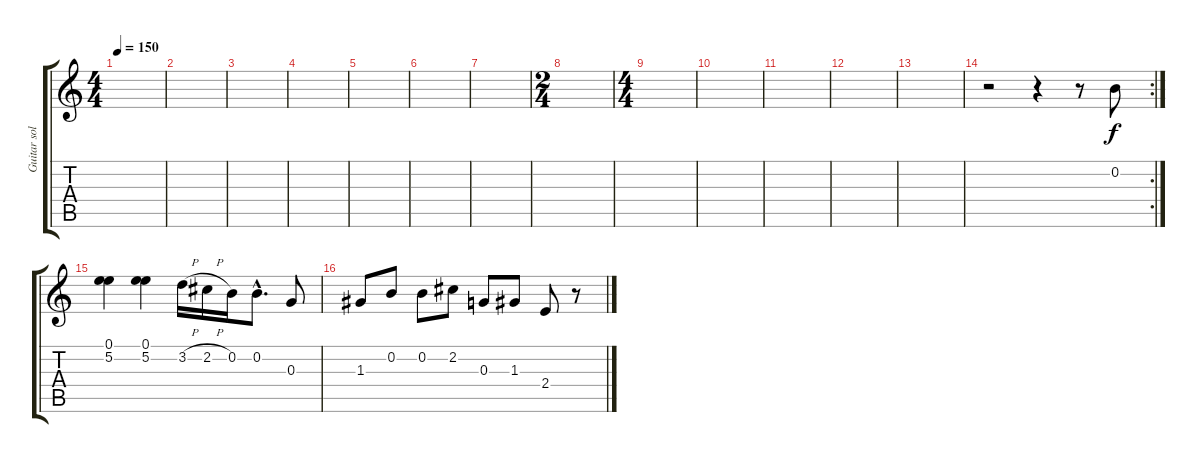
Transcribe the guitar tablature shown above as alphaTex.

\track ("Guitar solo" "Guitar sol") {instrument electricguitarclean}
\staff {score tabs}
\tuning (E4 B3 G3 D3 A2 E2) {hide}
\ts (4 4)
\tempo 150
\clef g2
\ks c
|
|
|
|
|
|
|
\ts (2 4)
|
\ts (4 4)
|
|
|
|
|
\rc 2
r.2 r.4 r.8 0.2.8 |
(0.1 5.2).4 (0.1 5.2).4 3.2{h}.16 2.2{h}.16 0.2.16 0.2{hac}.8{d} 0.3.8 |
1.3.8 0.2.8 0.2.8 2.2.8 0.3.8 1.3.8 2.4.8 r.8
